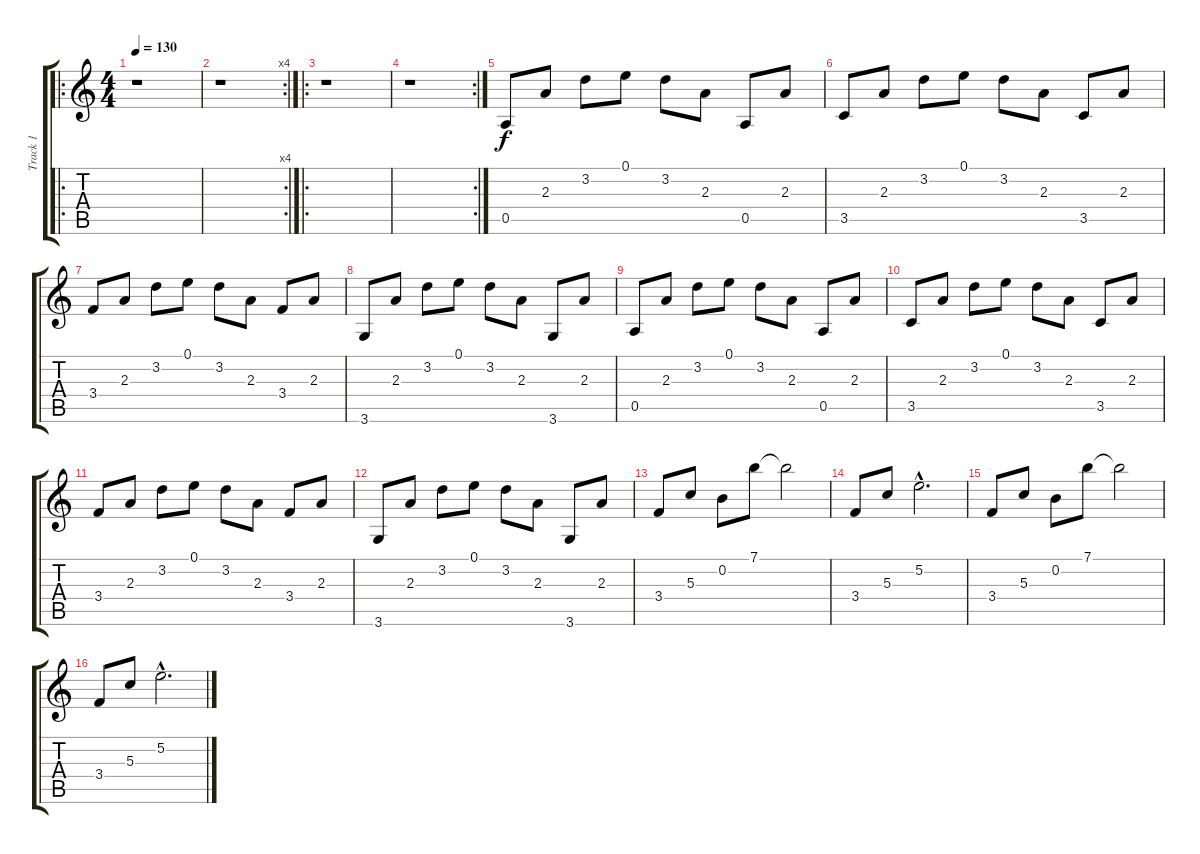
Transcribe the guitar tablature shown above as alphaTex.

\track ("Track 1" "Track 1") {instrument electricguitarclean}
\staff {score tabs}
\tuning (E4 B3 G3 D3 A2 E2) {hide}
\ro
\ts (4 4)
\tempo 130
\clef g2
\ks c
r.1{dy f} |
\rc 4
r.1 |
\ro
r.1 |
\rc 2
r.1 |
0.5.8 2.3.8 3.2.8 0.1.8 3.2.8 2.3.8 0.5.8 2.3.8 |
3.5.8 2.3.8 3.2.8 0.1.8 3.2.8 2.3.8 3.5.8 2.3.8 |
3.4.8 2.3.8 3.2.8 0.1.8 3.2.8 2.3.8 3.4.8 2.3.8 |
3.6.8 2.3.8 3.2.8 0.1.8 3.2.8 2.3.8 3.6.8 2.3.8 |
0.5.8 2.3.8 3.2.8 0.1.8 3.2.8 2.3.8 0.5.8 2.3.8 |
3.5.8 2.3.8 3.2.8 0.1.8 3.2.8 2.3.8 3.5.8 2.3.8 |
3.4.8 2.3.8 3.2.8 0.1.8 3.2.8 2.3.8 3.4.8 2.3.8 |
3.6.8 2.3.8 3.2.8 0.1.8 3.2.8 2.3.8 3.6.8 2.3.8 |
3.4.8 5.3.8 0.2.8 7.1.8 7.1{t}.2 |
3.4.8 5.3.8 5.2{hac}.2{d} |
3.4.8 5.3.8 0.2.8 7.1.8 7.1{t}.2 |
3.4.8 5.3.8 5.2{hac}.2{d}
